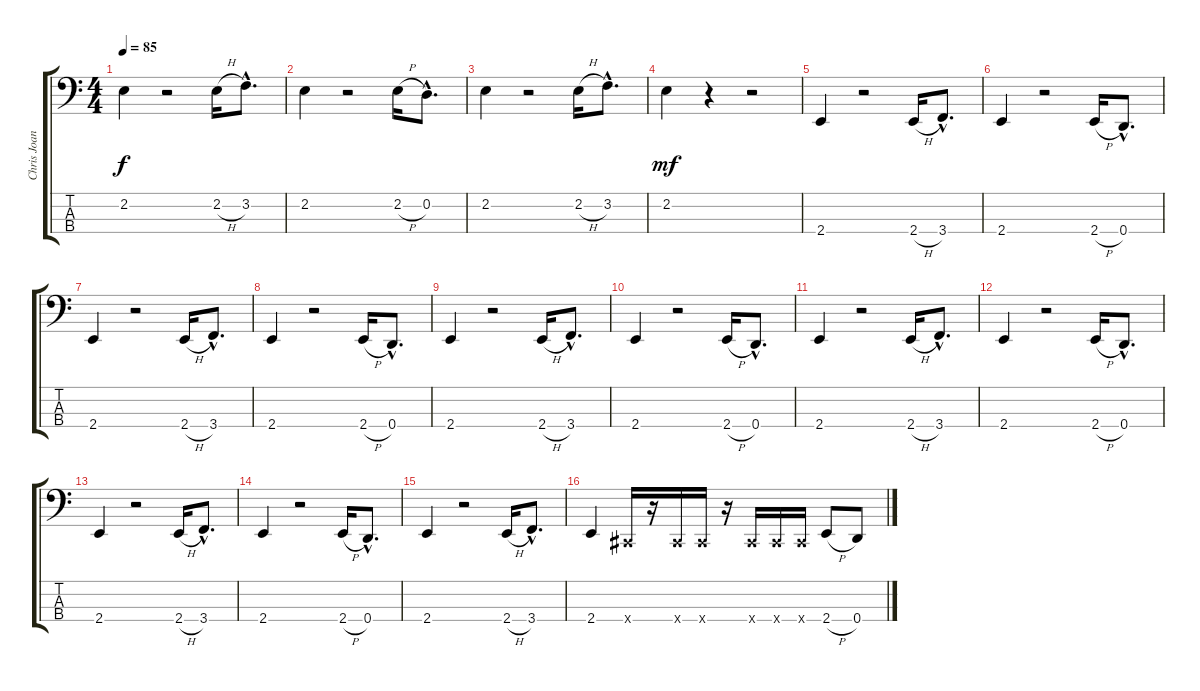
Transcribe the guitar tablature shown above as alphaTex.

\track ("Chris Joannou (basse)" "Chris Joan") {instrument electricbasspick}
\staff {score tabs}
\tuning (G2 D2 A1 D1) {hide}
\ts (4 4)
\tempo 85
\clef f4
\ks c
2.2.4{dy f instrument electricbasspick} r.2 2.2{h}.16 3.2{hac}.8{d} |
2.2.4 r.2 2.2{h}.16 0.2{hac}.8{d} |
2.2.4 r.2 2.2{h}.16 3.2{hac}.8{d} |
2.2.4{dy mf} r.4 r.2 |
2.4.4 r.2 2.4{h}.16 3.4{hac}.8{d} |
2.4.4 r.2 2.4{h}.16 0.4{hac}.8{d} |
2.4.4 r.2 2.4{h}.16 3.4{hac}.8{d} |
2.4.4 r.2 2.4{h}.16 0.4{hac}.8{d} |
2.4.4 r.2 2.4{h}.16 3.4{hac}.8{d} |
2.4.4 r.2 2.4{h}.16 0.4{hac}.8{d} |
2.4.4 r.2 2.4{h}.16 3.4{hac}.8{d} |
2.4.4 r.2 2.4{h}.16 0.4{hac}.8{d} |
2.4.4 r.2 2.4{h}.16 3.4{hac}.8{d} |
2.4.4 r.2 2.4{h}.16 0.4{hac}.8{d} |
2.4.4 r.2 2.4{h}.16 3.4{hac}.8{d} |
2.4.4 -1.4{x}.16 r.16 -1.4{x}.16 -1.4{x}.16 r.16 -1.4{x}.16 -1.4{x}.16 -1.4{x}.16 2.4{h}.8 0.4.8
